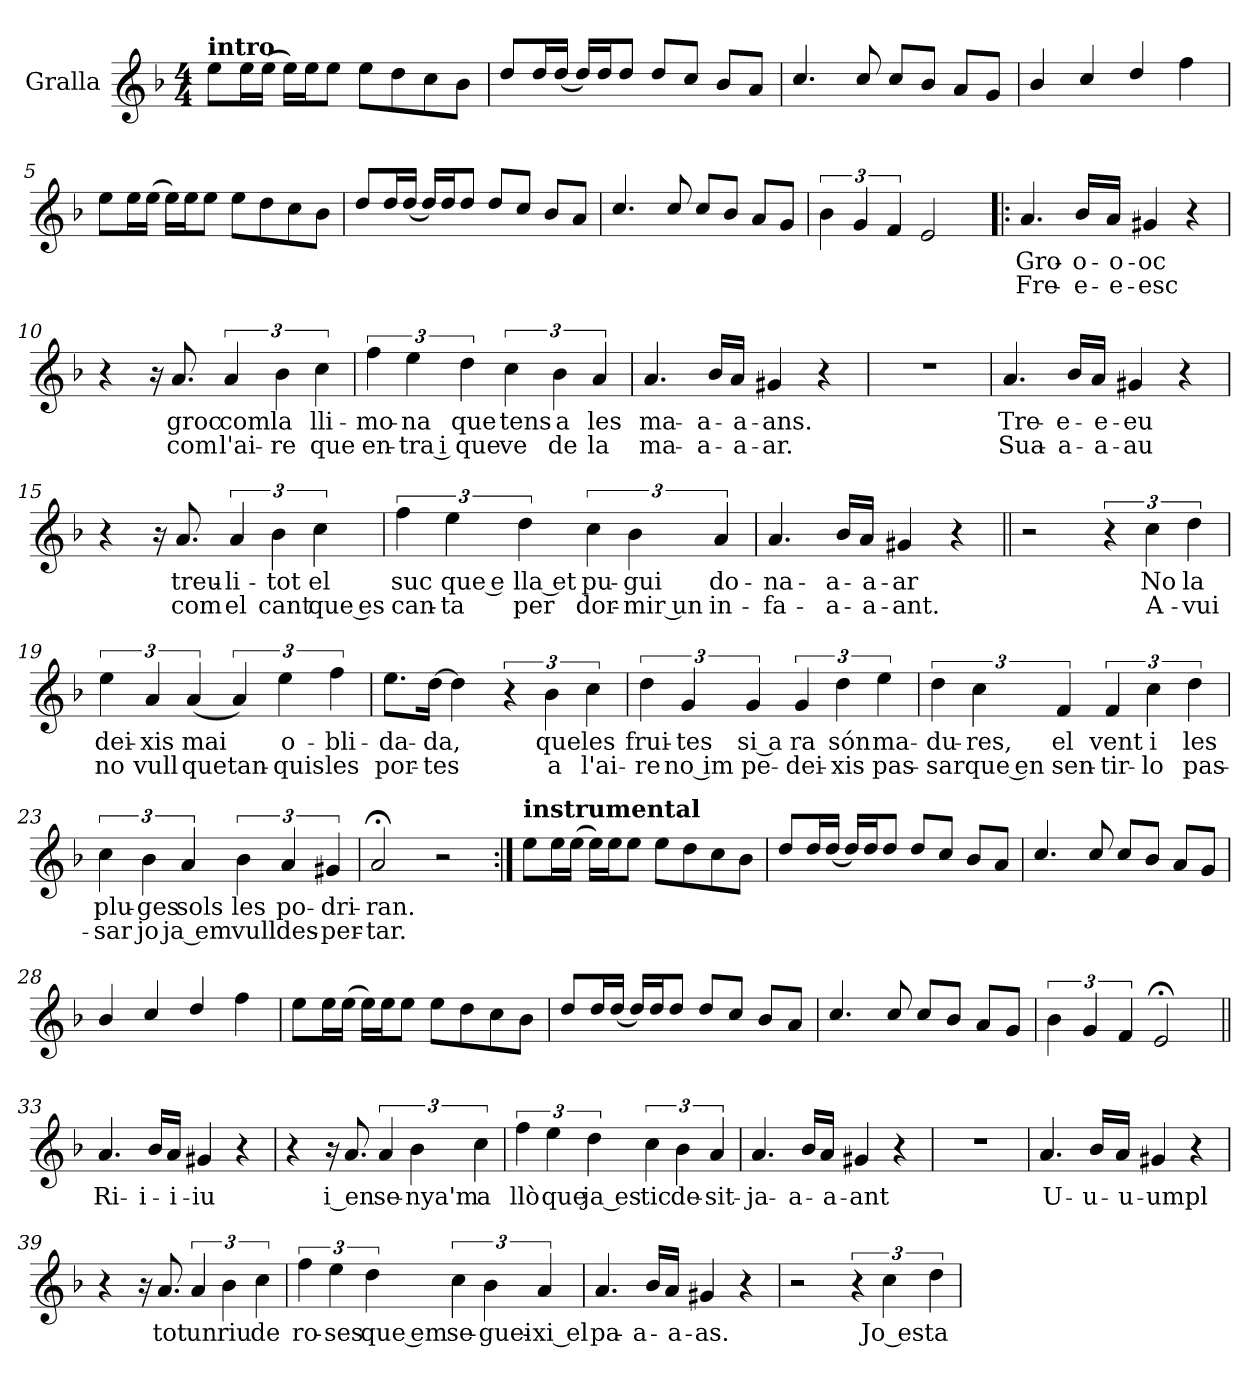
**kern	**text	**text
*part1	*part1	*part1
*staff1	*staff1	*staff1
*I"Gralla	*	*
*I'Gr.	*	*
*clefG2	*	*
*k[b-]	*	*
*M4/4	*	*
*MM120	*	*
=1	=1	=1
!LO:TX:a:B:t=intro	!	!
8ee\L	.	.
16ee\L	.	.
(>16ee\JJ	.	.
16ee\LL)	.	.
16ee\J	.	.
8ee\J	.	.
8ee\L	.	.
8dd\	.	.
8cc\	.	.
8b-\J	.	.
=2	=2	=2
8dd/L	.	.
16dd/L	.	.
(<16dd/JJ	.	.
16dd/LL)	.	.
16dd/J	.	.
8dd/J	.	.
8dd/L	.	.
8cc/J	.	.
8b-/L	.	.
8a/J	.	.
=3	=3	=3
4.cc/	.	.
8cc/	.	.
8cc/L	.	.
8b-/J	.	.
8a/L	.	.
8g/J	.	.
=4	=4	=4
4b-/	.	.
4cc/	.	.
4dd/	.	.
4ff\	.	.
!!LO:LB:g=z
=5	=5	=5
8ee\L	.	.
16ee\L	.	.
(>16ee\JJ	.	.
16ee\LL)	.	.
16ee\J	.	.
8ee\J	.	.
8ee\L	.	.
8dd\	.	.
8cc\	.	.
8b-\J	.	.
=6	=6	=6
8dd/L	.	.
16dd/L	.	.
(<16dd/JJ	.	.
16dd/LL)	.	.
16dd/J	.	.
8dd/J	.	.
8dd/L	.	.
8cc/J	.	.
8b-/L	.	.
8a/J	.	.
=7	=7	=7
4.cc/	.	.
8cc/	.	.
8cc/L	.	.
8b-/J	.	.
8a/L	.	.
8g/J	.	.
=8	=8	=8
6b-\	.	.
6g/	.	.
6f/	.	.
2e/	.	.
=9!|:	=9!|:	=9!|:
!	!LO:LY:b	!LO:LY:b
4.a/	Gro-	Fre-
!	!LO:LY:b	!LO:LY:b
16b-/LL	-o-	-e-
!	!LO:LY:b	!LO:LY:b
16a/JJ	-o-	-e-
!	!LO:LY:b	!LO:LY:b
4g#X/	-oc	-esc
4r	.	.
!!LO:LB:g=z
=10	=10	=10
4r	.	.
16r	.	.
!	!LO:LY:b	!LO:LY:b
8.a/	groc	com
!	!LO:LY:b	!LO:LY:b
6a/	com	l'ai-
!	!LO:LY:b	!LO:LY:b
6b-\	la	-re
!	!LO:LY:b	!LO:LY:b
6cc\	lli-	que
=11	=11	=11
!	!LO:LY:b	!LO:LY:b
6ff\	-mo-	en-
!	!LO:LY:b	!LO:LY:b
6ee\	-na	tra i
!	!LO:LY:b	!LO:LY:b
6dd\	que	que
!	!LO:LY:b	!LO:LY:b
6cc\	tens	ve
!	!LO:LY:b	!LO:LY:b
6b-\	a	de
!	!LO:LY:b	!LO:LY:b
6a/	les	la
=12	=12	=12
!	!LO:LY:b	!LO:LY:b
4.a/	ma-	ma-
!	!LO:LY:b	!LO:LY:b
16b-/LL	-a-	-a-
!	!LO:LY:b	!LO:LY:b
16a/JJ	-a-	-a-
!	!LO:LY:b	!LO:LY:b
4g#X/	-ans.	-ar.
4r	.	.
=13	=13	=13
1r	.	.
=14	=14	=14
!	!LO:LY:b	!LO:LY:b
4.a/	Tre-	Sua-
!	!LO:LY:b	!LO:LY:b
16b-/LL	-e-	-a-
!	!LO:LY:b	!LO:LY:b
16a/JJ	-e-	-a-
!	!LO:LY:b	!LO:LY:b
4g#X/	-eu	-au
4r	.	.
!!LO:LB:g=z
=15	=15	=15
4r	.	.
16r	.	.
!	!LO:LY:b	!LO:LY:b
8.a/	treu-	com
!	!LO:LY:b	!LO:LY:b
6a/	-li-	el
!	!LO:LY:b	!LO:LY:b
6b-\	-tot	cant
!	!LO:LY:b	!LO:LY:b
6cc\	el	que es
=16	=16	=16
!	!LO:LY:b	!LO:LY:b
6ff\	suc	can-
!	!LO:LY:b	!LO:LY:b
6ee\	que e	-ta
!	!LO:LY:b	!LO:LY:b
6dd\	lla et	per
!	!LO:LY:b	!LO:LY:b
6cc\	pu-	dor-
!	!LO:LY:b	!LO:LY:b
6b-\	-gui	mir un
!	!LO:LY:b	!LO:LY:b
6a/	do-	in-
=17	=17	=17
!	!LO:LY:b	!LO:LY:b
4.a/	-na-	-fa-
!	!LO:LY:b	!LO:LY:b
16b-/LL	-a-	-a-
!	!LO:LY:b	!LO:LY:b
16a/JJ	-a-	-a-
!	!LO:LY:b	!LO:LY:b
4g#X/	-ar	-ant.
4r	.	.
!!LO:LB:g=z
=18||	=18||	=18||
2r	.	.
6r	.	.
!	!LO:LY:b	!LO:LY:b
6cc\	No	A-
!	!LO:LY:b	!LO:LY:b
6dd\	la	-vui
=19	=19	=19
!	!LO:LY:b	!LO:LY:b
6ee\	dei-	no
!	!LO:LY:b	!LO:LY:b
6a/	-xis	vull
!	!LO:LY:b	!LO:LY:b
(<6a/	mai	que
!	!	!LO:LY:b
6a/)	.	tan-
!	!LO:LY:b	!LO:LY:b
6ee\	o-	-quis
!	!LO:LY:b	!LO:LY:b
6ff\	-bli-	les
=20	=20	=20
!	!LO:LY:b	!LO:LY:b
8.ee\L	-da-	por-
!	!LO:LY:b	!LO:LY:b
[16dd\Jk	-da,	-tes
4dd\]	.	.
6r	.	.
!	!LO:LY:b	!LO:LY:b
6b-\	que	a
!	!LO:LY:b	!LO:LY:b
6cc\	les	l'ai-
!!LO:LB:g=z
=21	=21	=21
!	!LO:LY:b	!LO:LY:b
6dd\	frui-	-re
!	!LO:LY:b	!LO:LY:b
6g/	-tes	no im
!	!LO:LY:b	!LO:LY:b
6g/	si a	-pe-
!	!LO:LY:b	!LO:LY:b
6g/	-ra	-dei-
!	!LO:LY:b	!LO:LY:b
6dd\	són	-xis
!	!LO:LY:b	!LO:LY:b
6ee\	ma-	pas-
=22	=22	=22
!	!LO:LY:b	!LO:LY:b
6dd\	-du-	-sar
!	!LO:LY:b	!LO:LY:b
6cc\	-res,	que en
!	!LO:LY:b	!LO:LY:b
6f/	el	sen-
!	!LO:LY:b	!LO:LY:b
6f/	vent	-tir-
!	!LO:LY:b	!LO:LY:b
6cc\	i	-lo
!	!LO:LY:b	!LO:LY:b
6dd\	les	pas-
!!LO:LB:g=z
=23	=23	=23
!	!LO:LY:b	!LO:LY:b
6cc\	plu-	-sar
!	!LO:LY:b	!LO:LY:b
6b-\	-ges	jo
!	!LO:LY:b	!LO:LY:b
6a/	sols	ja em
!	!LO:LY:b	!LO:LY:b
6b-\	les	vull
!	!LO:LY:b	!LO:LY:b
6a/	po-	des-
!	!LO:LY:b	!LO:LY:b
6g#X/	-dri-	-per-
=24	=24	=24
!	!LO:LY:b	!LO:LY:b
2a;</	-ran.	-tar.
2r	.	.
=25:|!	=25:|!	=25:|!
!LO:TX:a:B:t=instrumental	!	!
8ee\L	.	.
16ee\L	.	.
(>16ee\JJ	.	.
16ee\LL)	.	.
16ee\J	.	.
8ee\J	.	.
8ee\L	.	.
8dd\	.	.
8cc\	.	.
8b-\J	.	.
=26	=26	=26
8dd/L	.	.
16dd/L	.	.
(<16dd/JJ	.	.
16dd/LL)	.	.
16dd/J	.	.
8dd/J	.	.
8dd/L	.	.
8cc/J	.	.
8b-/L	.	.
8a/J	.	.
!!LO:LB:g=z
=27	=27	=27
4.cc/	.	.
8cc/	.	.
8cc/L	.	.
8b-/J	.	.
8a/L	.	.
8g/J	.	.
=28	=28	=28
4b-/	.	.
4cc/	.	.
4dd/	.	.
4ff\	.	.
=29	=29	=29
8ee\L	.	.
16ee\L	.	.
(>16ee\JJ	.	.
16ee\LL)	.	.
16ee\J	.	.
8ee\J	.	.
8ee\L	.	.
8dd\	.	.
8cc\	.	.
8b-\J	.	.
=30	=30	=30
8dd/L	.	.
16dd/L	.	.
(<16dd/JJ	.	.
16dd/LL)	.	.
16dd/J	.	.
8dd/J	.	.
8dd/L	.	.
8cc/J	.	.
8b-/L	.	.
8a/J	.	.
=31	=31	=31
4.cc/	.	.
8cc/	.	.
8cc/L	.	.
8b-/J	.	.
8a/L	.	.
8g/J	.	.
!!LO:PB:g=z
=32	=32	=32
6b-\	.	.
6g/	.	.
6f/	.	.
2e;</	.	.
=33||	=33||	=33||
!	!LO:LY:b	!
4.a/	Ri-	.
!	!LO:LY:b	!
16b-/LL	-i-	.
!	!LO:LY:b	!
16a/JJ	-i-	.
!	!LO:LY:b	!
4g#X/	-iu	.
4r	.	.
=34	=34	=34
4r	.	.
16r	.	.
!	!LO:LY:b	!
8.a/	i en	.
!	!LO:LY:b	!
6a/	-se-	.
!	!LO:LY:b	!
6b-\	-nya'm	.
!	!LO:LY:b	!
6cc\	a	.
=35	=35	=35
!	!LO:LY:b	!
6ff\	llò	.
!	!LO:LY:b	!
6ee\	que	.
!	!LO:LY:b	!
6dd\	ja es	.
!	!LO:LY:b	!
6cc\	-tic	.
!	!LO:LY:b	!
6b-\	de-	.
!	!LO:LY:b	!
6a/	-sit-	.
=36	=36	=36
!	!LO:LY:b	!
4.a/	-ja-	.
!	!LO:LY:b	!
16b-/LL	-a-	.
!	!LO:LY:b	!
16a/JJ	-a-	.
!	!LO:LY:b	!
4g#X/	-ant	.
4r	.	.
!!LO:LB:g=z
=37	=37	=37
1r	.	.
=38	=38	=38
!	!LO:LY:b	!
4.a/	U-	.
!	!LO:LY:b	!
16b-/LL	-u-	.
!	!LO:LY:b	!
16a/JJ	-u-	.
!	!LO:LY:b	!
4g#X/	-umpl	.
4r	.	.
=39	=39	=39
4r	.	.
16r	.	.
!	!LO:LY:b	!
8.a/	tot	.
!	!LO:LY:b	!
6a/	un	.
!	!LO:LY:b	!
6b-\	riu	.
!	!LO:LY:b	!
6cc\	de	.
=40	=40	=40
!	!LO:LY:b	!
6ff\	ro-	.
!	!LO:LY:b	!
6ee\	-ses	.
!	!LO:LY:b	!
6dd\	que em	.
!	!LO:LY:b	!
6cc\	se-	.
!	!LO:LY:b	!
6b-\	-guei-	.
!	!LO:LY:b	!
6a/	xi el	.
=41	=41	=41
!	!LO:LY:b	!
4.a/	pa-	.
!	!LO:LY:b	!
16b-/LL	-a-	.
!	!LO:LY:b	!
16a/JJ	-a-	.
!	!LO:LY:b	!
4g#X/	-as.	.
4r	.	.
!!LO:LB:g=z
=42	=42	=42
2r	.	.
6r	.	.
!	!LO:LY:b	!
6cc\	Jo es	.
!	!LO:LY:b	!
6dd\	-ta	.
=	=	=
*-	*-	*-
